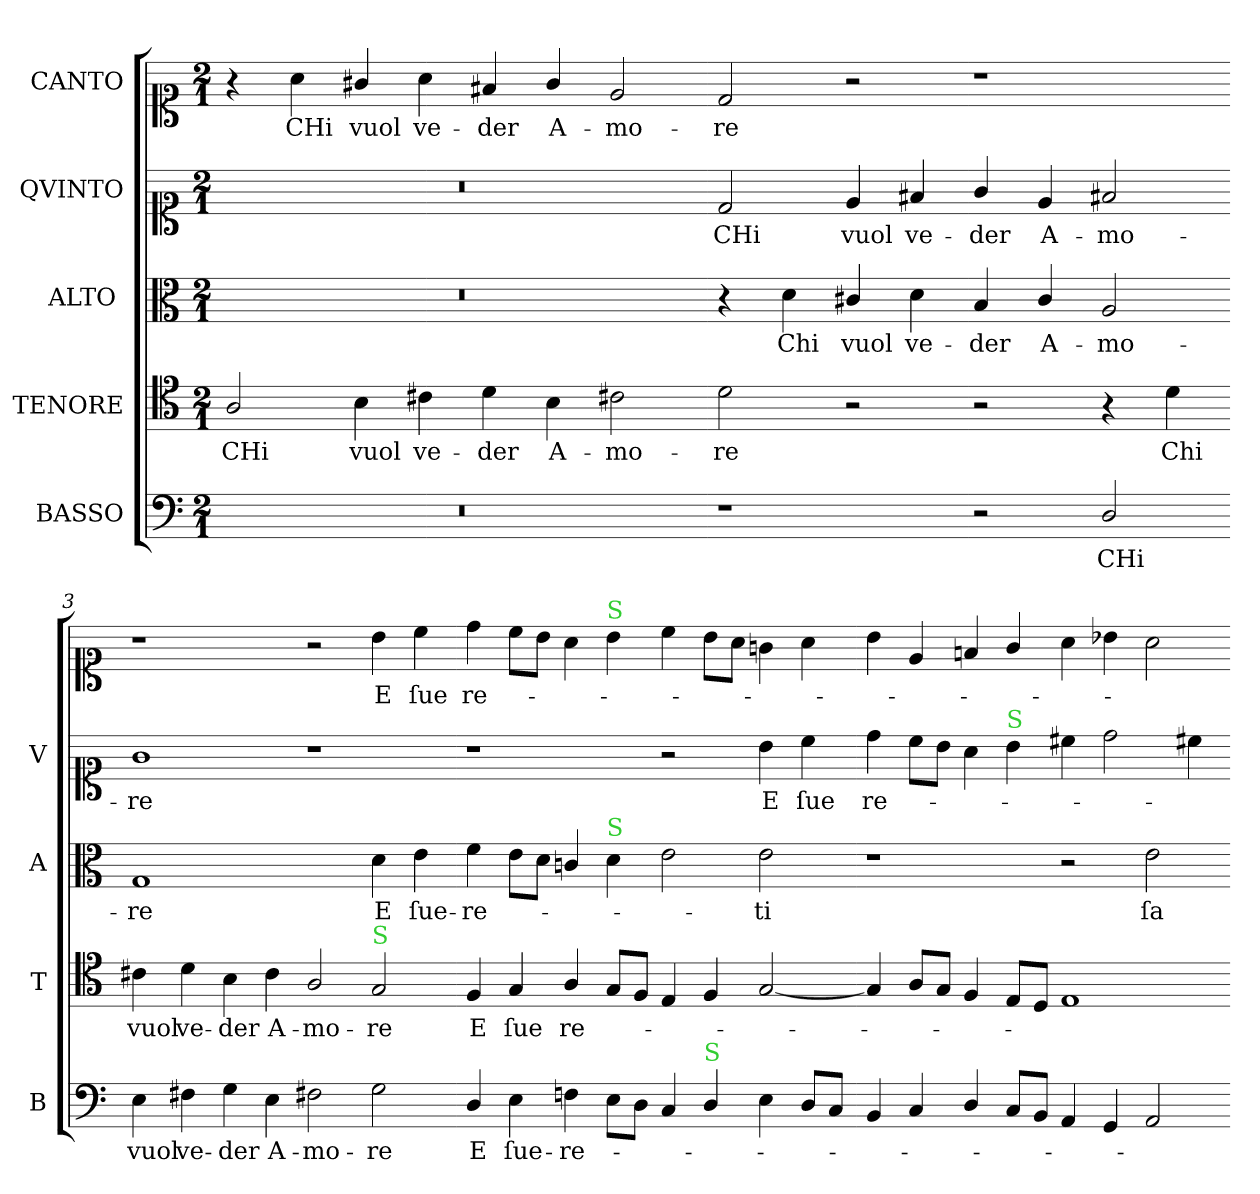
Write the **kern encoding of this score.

**kern	**text	**kern	**text	**kern	**text	**kern	**text	**kern	**text
*part5	*part5	*part4	*part4	*part3	*part3	*part2	*part2	*part1	*part1
*staff5	*staff5	*staff4	*staff4	*staff3	*staff3	*staff2	*staff2	*staff1	*staff1
*I"BASSO	*	*I"TENORE	*	*I"ALTO 	*	*I"QVINTO	*	*I"CANTO	*
*I'B	*	*I'T	*	*I'A	*	*I'V	*	*	*
*clefF4	*	*clefC4	*	*clefC3	*	*clefC1	*	*clefC1	*
*k[]	*	*k[]	*	*k[]	*	*k[]	*	*k[]	*
*M2/1	*	*M2/1	*	*M2/1	*	*M2/1	*	*M2/1	*
=1	=1	=1	=1	=1	=1	=1	=1	=1	=1
0r	.	2A/	CHi	0r	.	0r	.	4r	.
.	.	.	.	.	.	.	.	4a\	CHi
.	.	4B\	vuol	.	.	.	.	4g#X/	vuol
.	.	4c#X\	ve-	.	.	.	.	4a\	ve-
.	.	4d\	-der	.	.	.	.	4f#X/	-der
.	.	4B\	A-	.	.	.	.	4g#/	A-
.	.	2c#X\	-mo-	.	.	.	.	2e/	-mo-
=2-	=2-	=2-	=2-	=2-	=2-	=2-	=2-	=2-	=2-
1r	.	2d\	-re	4r	.	2d/	CHi	2d/	-re
.	.	.	.	4d\	Chi	.	.	.	.
.	.	2r	.	4c#X/	vuol	4e/	vuol	2r	.
.	.	.	.	4d\	ve-	4f#X/	ve-	.	.
2r	.	2r	.	4B/	-der	4g/	-der	1r	.
.	.	.	.	4c#/	A-	4e/	A-	.	.
2D/	CHi	4r	.	2A/	-mo-	2f#X/	-mo-	.	.
.	.	4d\	Chi	.	.	.	.	.	.
=3-	=3-	=3-	=3-	=3-	=3-	=3-	=3-	=3-	=3-
4E\	vuol	4c#X\	vuol	1G	-re	1g	-re	1r	.
4F#X\	ve-	4d\	ve-	.	.	.	.	.	.
4G\	-der	4B\	-der	.	.	.	.	.	.
4E\	A-	4c#\	A-	.	.	.	.	.	.
2F#X\	-mo-	2A/	-mo-	2ryy	.	1r	.	2r	.
!	!	!LO:TX:a:color=limegreen:t=S	!	!	!	!	!	!	!
2G\	-re	2G/	-re	4d\	E	.	.	4b\	E
.	.	.	.	4e\	ſue-	.	.	4cc\	ſue
=4-	=4-	=4-	=4-	=4-	=4-	=4-	=4-	=4-	=4-
4D/	E	4F/	E	4f\	-re-	1r	.	4dd\	re-
4E\	ſue-	4G/	ſue	8e\L	.	.	.	8cc\L	.
.	.	.	.	8d\J	.	.	.	8b\J	.
4Fn\	-re-	4A/	re-	4cn/	.	.	.	4a\	.
!	!	!	!	!	!	!	!	!LO:TX:a:color=limegreen:t=S	!
!	!	!	!	!LO:TX:a:color=limegreen:t=S	!	!	!	!	!
8E\L	.	8G/L	.	4d\	.	.	.	4b\	.
8D\J	.	8F/J	.	.	.	.	.	.	.
4C/	.	4E/	.	2e\	.	2r	.	4cc\	.
!LO:TX:a:color=limegreen:t=S	!	!	!	!	!	!	!	!	!
4D/	.	4F/	.	.	.	.	.	8b\L	.
.	.	.	.	.	.	.	.	8a\J	.
4E\	.	[2G/	.	2e\	-ti	4b\	E	4gn\	.
8D/L	.	.	.	.	.	4cc\	ſue	4a\	.
8C/J	.	.	.	.	.	.	.	.	.
=5-	=5-	=5-	=5-	=5-	=5-	=5-	=5-	=5-	=5-
4BB/	.	4G/]	.	1r	.	4dd\	re-	4b\	.
4C/	.	8A/L	.	.	.	8cc\L	.	4e/	.
.	.	8G/J	.	.	.	8b\J	.	.	.
4D/	.	4F/	.	.	.	4a\	.	4fn/	.
!	!	!	!	!	!	!LO:TX:a:color=limegreen:t=S	!	!	!
8C/L	.	8E/L	.	.	.	4b\	.	4g/	.
8BB/J	.	8D/J	.	.	.	.	.	.	.
4AA/	.	1E	.	2r	.	4cc#X\	.	4a\	.
4GG/	.	.	.	.	.	2dd\	.	4b-X\	.
2AA/	.	.	.	2e\	ſa-	.	.	2a\	.
.	.	.	.	.	.	4cc#X\	.	.	.
=-	=-	=-	=-	=-	=-	=-	=-	=-	=-
*-	*-	*-	*-	*-	*-	*-	*-	*-	*-
